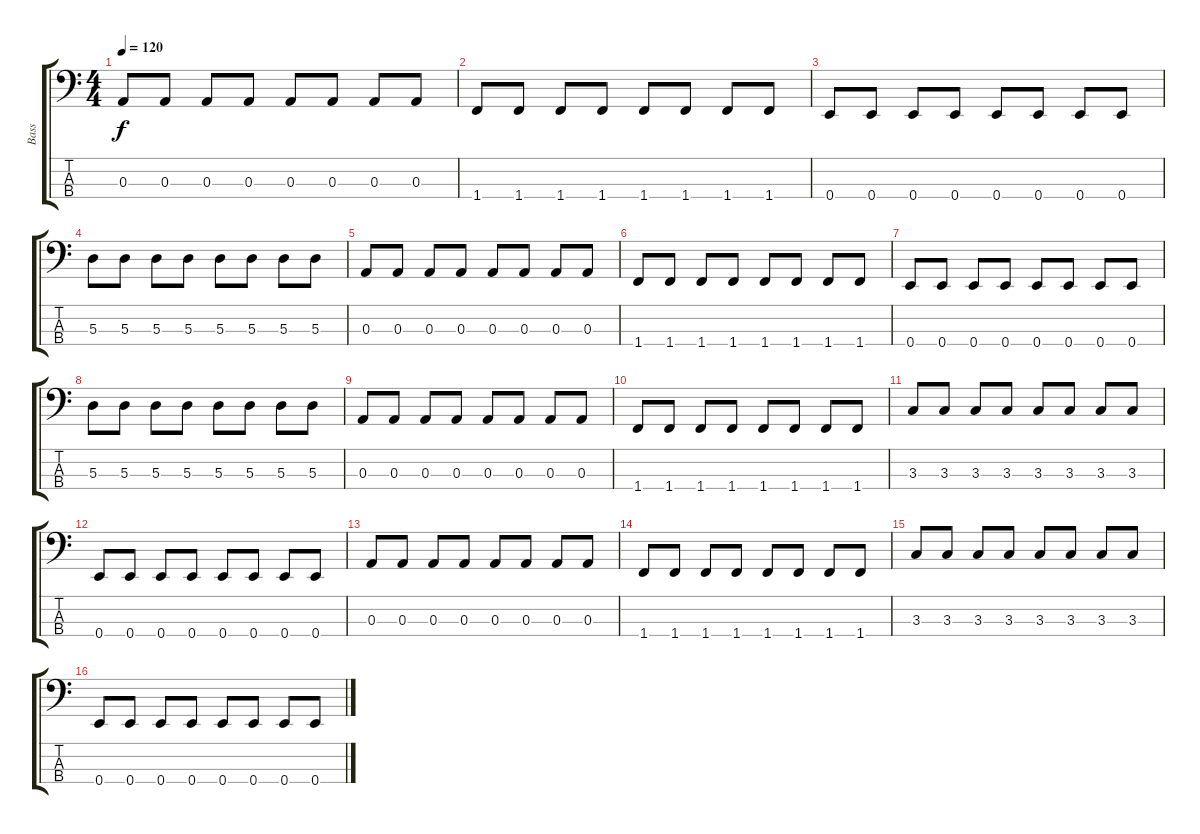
\track ("Bass" "Bass") {instrument electricbassfinger}
\staff {score tabs}
\tuning (G2 D2 A1 E1) {hide}
\ts (4 4)
\tempo 120
\clef f4
\ks c
0.3.8{dy f} 0.3.8 0.3.8 0.3.8 0.3.8 0.3.8 0.3.8 0.3.8 |
1.4.8 1.4.8 1.4.8 1.4.8 1.4.8 1.4.8 1.4.8 1.4.8 |
0.4.8 0.4.8 0.4.8 0.4.8 0.4.8 0.4.8 0.4.8 0.4.8 |
5.3.8 5.3.8 5.3.8 5.3.8 5.3.8 5.3.8 5.3.8 5.3.8 |
0.3.8 0.3.8 0.3.8 0.3.8 0.3.8 0.3.8 0.3.8 0.3.8 |
1.4.8 1.4.8 1.4.8 1.4.8 1.4.8 1.4.8 1.4.8 1.4.8 |
0.4.8 0.4.8 0.4.8 0.4.8 0.4.8 0.4.8 0.4.8 0.4.8 |
5.3.8 5.3.8 5.3.8 5.3.8 5.3.8 5.3.8 5.3.8 5.3.8 |
0.3.8 0.3.8 0.3.8 0.3.8 0.3.8 0.3.8 0.3.8 0.3.8 |
1.4.8 1.4.8 1.4.8 1.4.8 1.4.8 1.4.8 1.4.8 1.4.8 |
3.3.8 3.3.8 3.3.8 3.3.8 3.3.8 3.3.8 3.3.8 3.3.8 |
0.4.8 0.4.8 0.4.8 0.4.8 0.4.8 0.4.8 0.4.8 0.4.8 |
0.3.8 0.3.8 0.3.8 0.3.8 0.3.8 0.3.8 0.3.8 0.3.8 |
1.4.8 1.4.8 1.4.8 1.4.8 1.4.8 1.4.8 1.4.8 1.4.8 |
3.3.8 3.3.8 3.3.8 3.3.8 3.3.8 3.3.8 3.3.8 3.3.8 |
0.4.8 0.4.8 0.4.8 0.4.8 0.4.8 0.4.8 0.4.8 0.4.8
